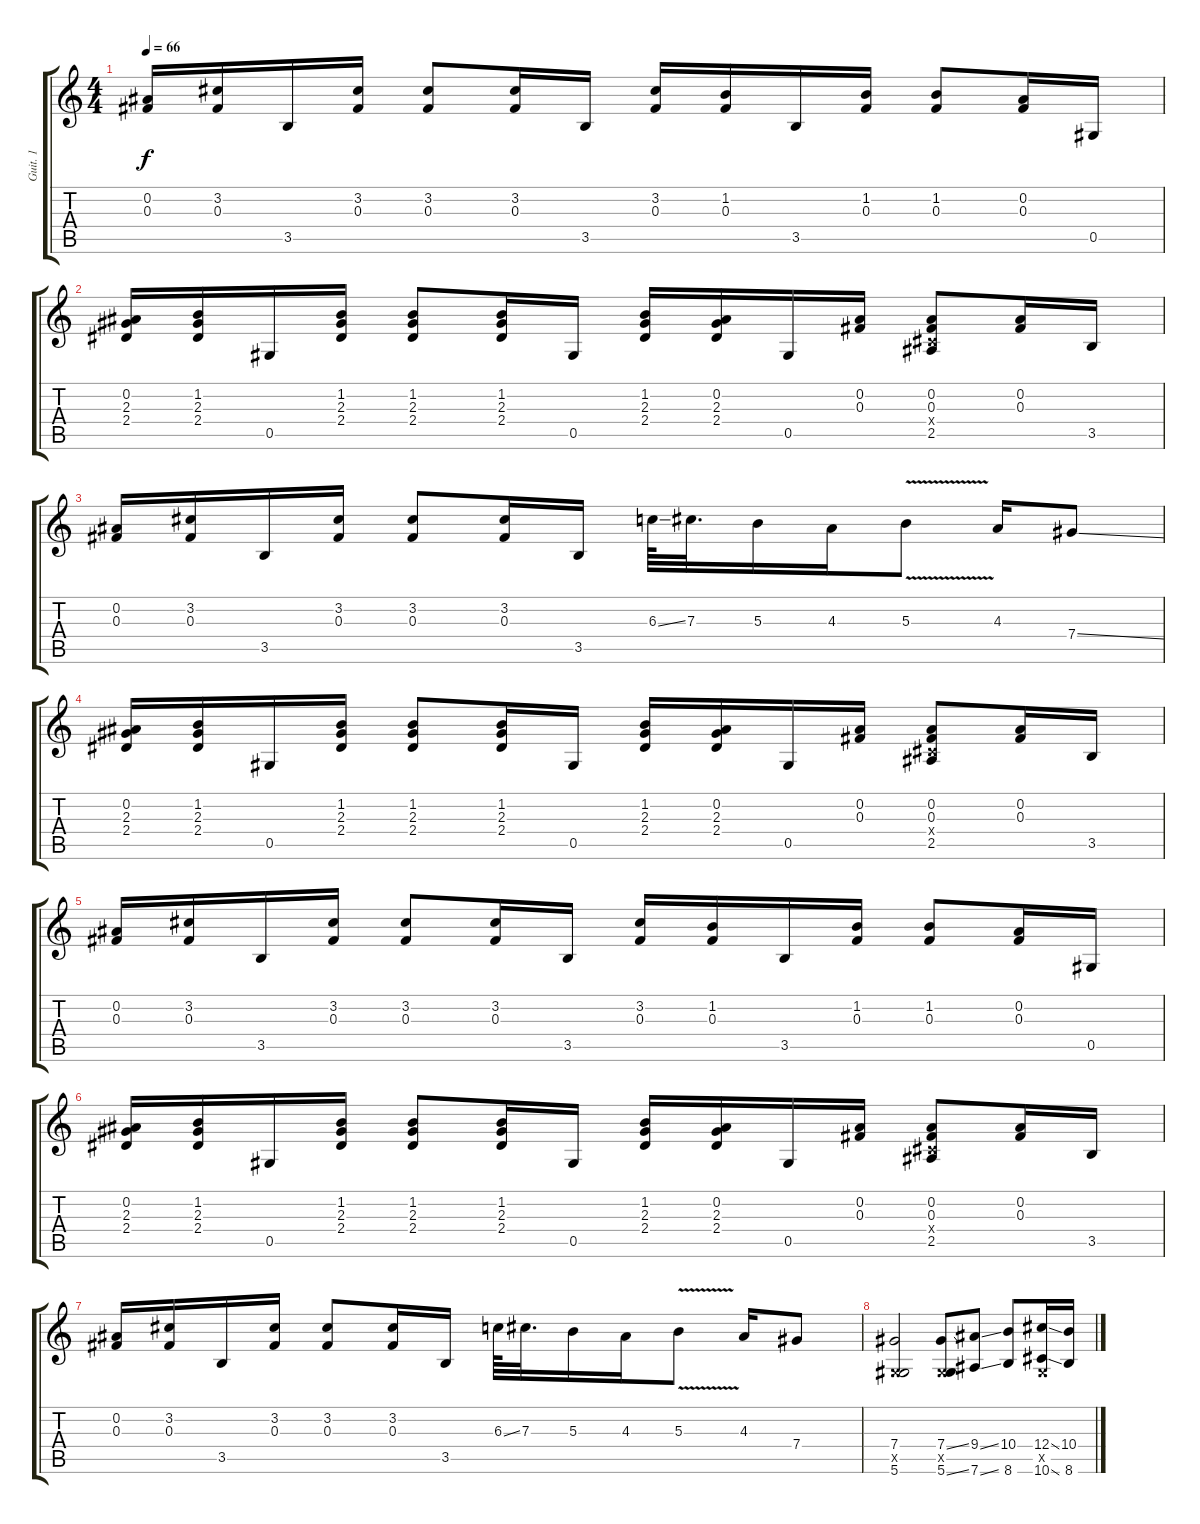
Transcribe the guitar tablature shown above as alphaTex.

\track ("Guit. 1" "Guit. 1") {instrument overdrivenguitar}
\staff {score tabs}
\tuning (Eb4 Bb3 Gb3 Db3 Ab2 Eb2) {hide}
\ts (4 4)
\tempo 66
\clef g2
\ks c
(0.2 0.3).16{dy f} (3.2 0.3).16 3.5.16 (3.2 0.3).16 (3.2 0.3).8 (3.2 0.3).16 3.5.16 (3.2 0.3).16 (1.2 0.3).16 3.5.16 (1.2 0.3).16 (1.2 0.3).8 (0.2 0.3).16 0.5.16 |
(0.2 2.3 2.4).16 (1.2 2.3 2.4).16 0.5.16 (1.2 2.3 2.4).16 (1.2 2.3 2.4).8 (1.2 2.3 2.4).16 0.5.16 (1.2 2.3 2.4).16 (0.2 2.3 2.4).16 0.5.16 (0.2 0.3).16 (0.2 0.3 0.4{x} 2.5).8 (0.2 0.3).16 3.5.16 |
(0.2 0.3).16 (3.2 0.3).16 3.5.16 (3.2 0.3).16 (3.2 0.3).8 (3.2 0.3).16 3.5.16 6.3{ss}.64 7.3.32{d} 5.3.16 4.3.16 5.3{v}.8 4.3.16 7.4{ss}.8 |
(0.2 2.3 2.4).16 (1.2 2.3 2.4).16 0.5.16 (1.2 2.3 2.4).16 (1.2 2.3 2.4).8 (1.2 2.3 2.4).16 0.5.16 (1.2 2.3 2.4).16 (0.2 2.3 2.4).16 0.5.16 (0.2 0.3).16 (0.2 0.3 0.4{x} 2.5).8 (0.2 0.3).16 3.5.16 |
(0.2 0.3).16 (3.2 0.3).16 3.5.16 (3.2 0.3).16 (3.2 0.3).8 (3.2 0.3).16 3.5.16 (3.2 0.3).16 (1.2 0.3).16 3.5.16 (1.2 0.3).16 (1.2 0.3).8 (0.2 0.3).16 0.5.16 |
(0.2 2.3 2.4).16 (1.2 2.3 2.4).16 0.5.16 (1.2 2.3 2.4).16 (1.2 2.3 2.4).8 (1.2 2.3 2.4).16 0.5.16 (1.2 2.3 2.4).16 (0.2 2.3 2.4).16 0.5.16 (0.2 0.3).16 (0.2 0.3 0.4{x} 2.5).8 (0.2 0.3).16 3.5.16 |
(0.2 0.3).16 (3.2 0.3).16 3.5.16 (3.2 0.3).16 (3.2 0.3).8 (3.2 0.3).16 3.5.16 6.3{ss}.64 7.3.32{d} 5.3.16 4.3.16 5.3{v}.8 4.3.16 7.4.8 |
(7.4 0.5{x} 5.6).2 (7.4{ss} 0.5{x} 5.6{ss}).8 (9.4{ss} 7.6{ss}).8 (10.4 8.6).8 (12.4{ss} 0.5{x} 10.6{ss}).16 (10.4{ss} 8.6{ss}).16
